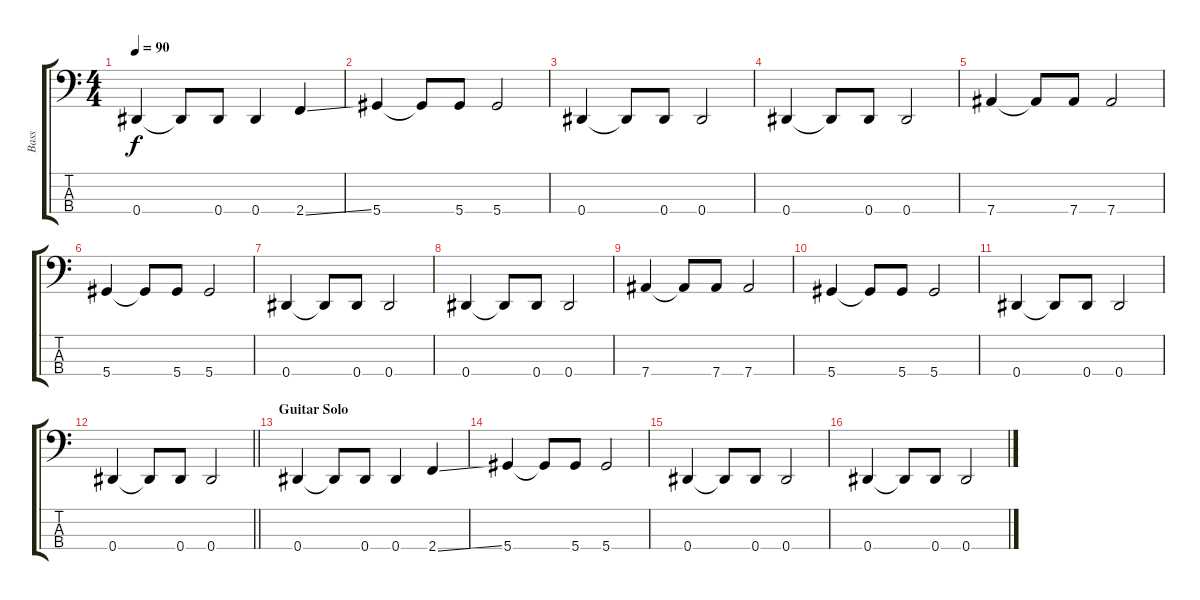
\track ("Bass" "Bass") {instrument electricbassfinger}
\staff {score tabs}
\tuning (Gb2 Db2 Ab1 Eb1) {hide}
\ts (4 4)
\tempo 90
\clef f4
\ks c
0.4.4{dy f} 0.4{t}.8 0.4.8 0.4.4 2.4{ss}.4 |
5.4.4 5.4{t}.8 5.4.8 5.4.2 |
0.4.4 0.4{t}.8 0.4.8 0.4.2 |
0.4.4 0.4{t}.8 0.4.8 0.4.2 |
7.4.4 7.4{t}.8 7.4.8 7.4.2 |
5.4.4 5.4{t}.8 5.4.8 5.4.2 |
0.4.4 0.4{t}.8 0.4.8 0.4.2 |
0.4.4 0.4{t}.8 0.4.8 0.4.2 |
7.4.4 7.4{t}.8 7.4.8 7.4.2 |
5.4.4 5.4{t}.8 5.4.8 5.4.2 |
0.4.4 0.4{t}.8 0.4.8 0.4.2 |
\barLineRight lightlight
0.4.4 0.4{t}.8 0.4.8 0.4.2 |
\section ("" "Guitar Solo")
0.4.4 0.4{t}.8 0.4.8 0.4.4 2.4{ss}.4 |
5.4.4 5.4{t}.8 5.4.8 5.4.2 |
0.4.4 0.4{t}.8 0.4.8 0.4.2 |
0.4.4 0.4{t}.8 0.4.8 0.4.2
